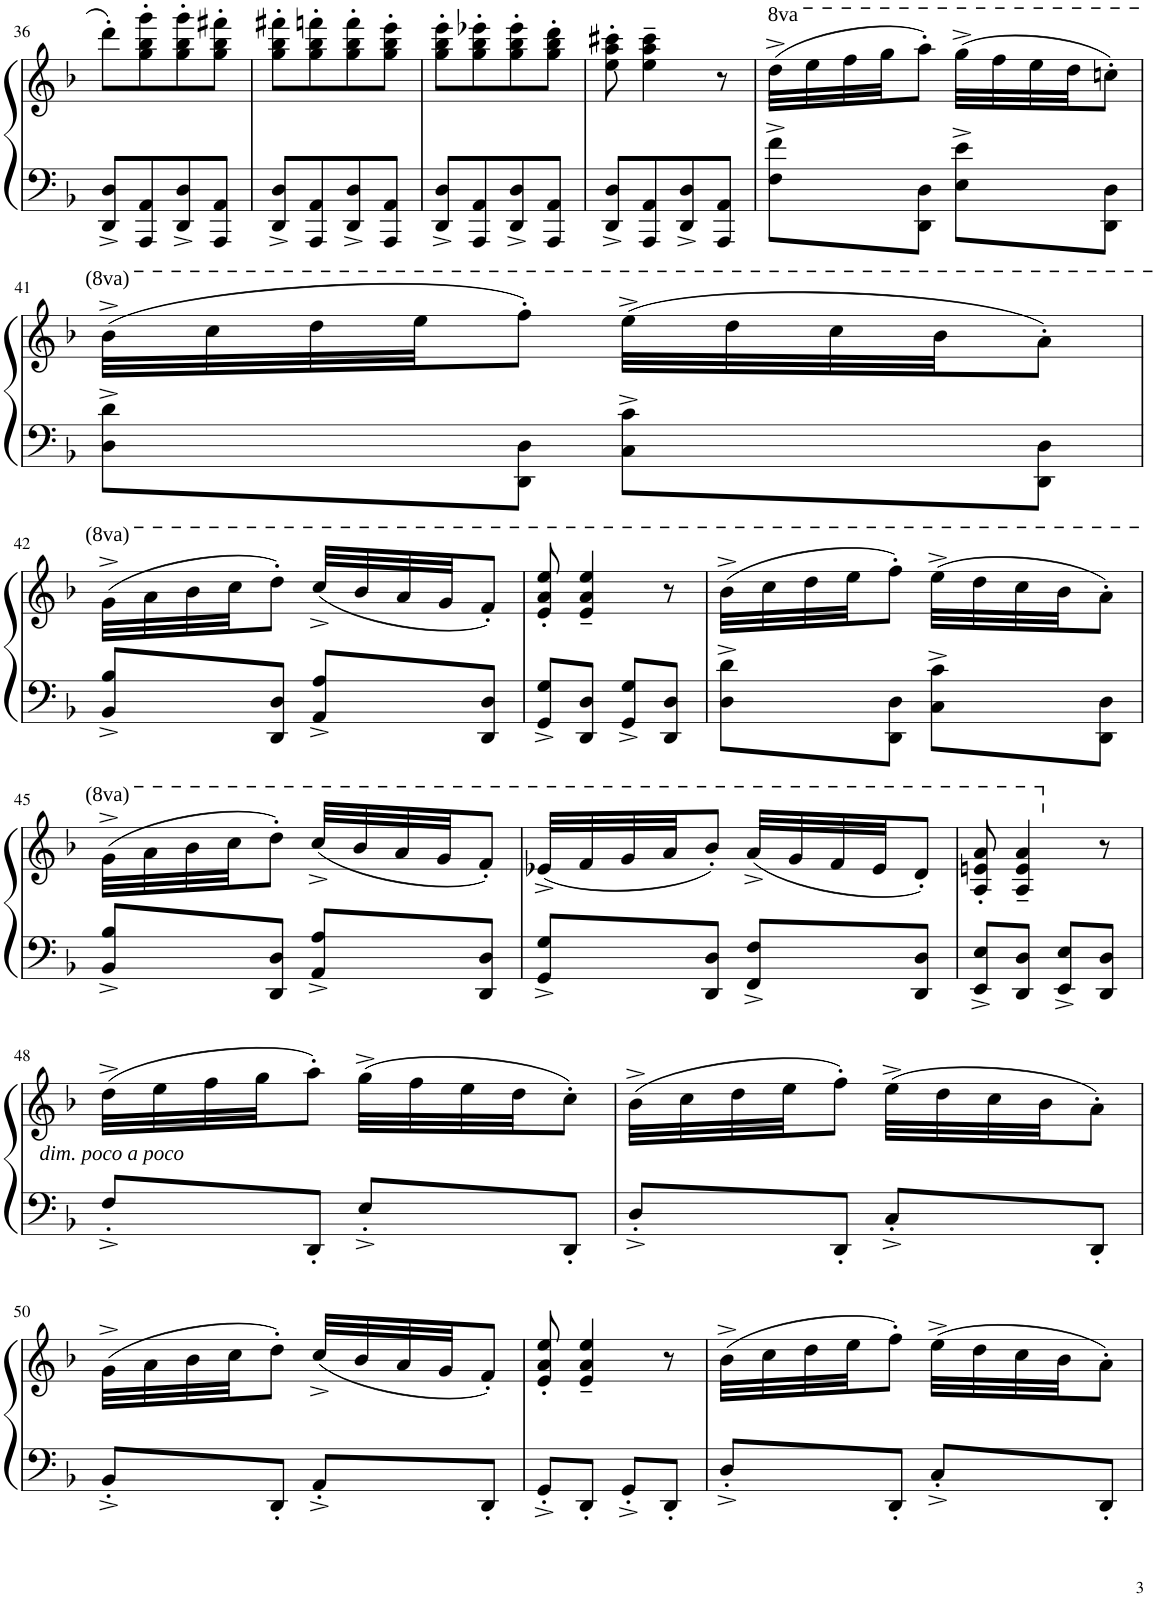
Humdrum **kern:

**kern	**kern	**dynam
*part1	*part1	*part1
*staff2	*staff1	*staff1/2
*I"Piano	*	*
*I'Pno	*	*
!!LO:PB:g=z
*clefF4	*clefG2	*
*k[b-]	*k[b-]	*
*M2/4	*M2/4	*
=36	=36	=36
8DD/^ 8D/^L	8ddd'\L	.
8AAA/ 8AA/	8gg\' 8bb-\' 8ggg\'	.
8DD/^ 8D/^	8gg\' 8bb-\' 8ggg\'	.
8AAA/ 8AA/J	8gg\' 8bb-\' 8fff#X\'J	.
=37	=37	=37
8DD/^ 8D/^L	8gg\' 8bb-\' 8fff#X\'L	.
8AAA/ 8AA/	8gg\' 8bb-\' 8fffn\'	.
8DD/^ 8D/^	8gg\' 8bb-\' 8fff\'	.
8AAA/ 8AA/J	8gg\' 8bb-\' 8eee\'J	.
=38	=38	=38
8DD/^ 8D/^L	8gg\' 8bb-\' 8eee\'L	.
8AAA/ 8AA/	8gg\' 8bb-\' 8eee-X\'	.
8DD/^ 8D/^	8gg\' 8bb-\' 8eee-\'	.
8AAA/ 8AA/J	8gg\' 8bb-\' 8ddd\'J	.
=39	=39	=39
8DD/^ 8D/^L	8ee\' 8aa\' 8ccc#X\'	.
8AAA/ 8AA/	4ee\~ 4aa\~ 4ccc#\~	.
8DD/^ 8D/^	.	.
8AAA/ 8AA/J	8r	.
=40	=40	=40
*	*8va	*
8F\^ 8f\^L	(32ddd^\LLL	.
.	32eee\	.
.	32fff\	.
.	32ggg\JJ	.
8DD\ 8D\J	8aaa'\J)	.
8E\^ 8e\^L	(32ggg^\LLL	.
.	32fff\	.
.	32eee\	.
.	32ddd\JJ	.
8DD\ 8D\J	8cccn'\J)	.
!!LO:LB:g=z
=41	=41	=41
8D\^ 8d\^L	(32bb-^\LLL	.
.	32ccc\	.
.	32ddd\	.
.	32eee\JJ	.
8DD\ 8D\J	8fff'\J)	.
8C\^ 8c\^L	(32eee^\LLL	.
.	32ddd\	.
.	32ccc\	.
.	32bb-\JJ	.
8DD\ 8D\J	8aa'\J)	.
!!LO:LB:g=z
=42	=42	=42
8BB-/^ 8B-/^L	(32gg^\LLL	.
.	32aa\	.
.	32bb-\	.
.	32ccc\JJ	.
8DD/ 8D/J	8ddd'\J)	.
8AA/^ 8A/^L	(32ccc^/LLL	.
.	32bb-/	.
.	32aa/	.
.	32gg/JJ	.
8DD/ 8D/J	8ff'/J)	.
=43	=43	=43
8GG/^ 8G/^L	8ee/' 8aa/' 8eee/'	.
8DD/ 8D/J	4ee/~ 4aa/~ 4eee/~	.
8GG/^ 8G/^L	.	.
8DD/ 8D/J	8r	.
=44	=44	=44
8D\^ 8d\^L	(32bb-^\LLL	.
.	32ccc\	.
.	32ddd\	.
.	32eee\JJ	.
8DD\ 8D\J	8fff'\J)	.
8C\^ 8c\^L	(32eee^\LLL	.
.	32ddd\	.
.	32ccc\	.
.	32bb-\JJ	.
8DD\ 8D\J	8aa'\J)	.
!!LO:LB:g=z
=45	=45	=45
8BB-/^ 8B-/^L	(32gg^\LLL	.
.	32aa\	.
.	32bb-\	.
.	32ccc\JJ	.
8DD/ 8D/J	8ddd'\J)	.
8AA/^ 8A/^L	(32ccc^/LLL	.
.	32bb-/	.
.	32aa/	.
.	32gg/JJ	.
8DD/ 8D/J	8ff'/J)	.
=46	=46	=46
8GG/^ 8G/^L	(32ee-X^/LLL	.
.	32ff/	.
.	32gg/	.
.	32aa/JJ	.
8DD/ 8D/J	8bb-'/J)	.
8FF/^ 8F/^L	(32aa^/LLL	.
.	32gg/	.
.	32ff/	.
.	32ee-/JJ	.
8DD/ 8D/J	8dd'/J)	.
=47	=47	=47
8EE/^ 8E/^L	8a/' 8een/' 8aa/'	.
8DD/ 8D/J	4a/~ 4ee/~ 4aa/~	.
8EE/^ 8E/^L	.	.
*	*X8va	*
8DD/ 8D/J	8r	.
!!LO:LB:g=z
=48	=48	=48
!	!	!LO:DY:b
8F'^/L	(32dd^\LLL	other-dynamics
.	32ee\	.
.	32ff\	.
.	32gg\JJ	.
8DD'/J	8aa'\J)	.
8E'^/L	(32gg^\LLL	.
.	32ff\	.
.	32ee\	.
.	32dd\JJ	.
8DD'/J	8cc'\J)	.
=49	=49	=49
8D'^/L	(32b-^\LLL	.
.	32cc\	.
.	32dd\	.
.	32ee\JJ	.
8DD'/J	8ff'\J)	.
8C'^/L	(32ee^\LLL	.
.	32dd\	.
.	32cc\	.
.	32b-\JJ	.
8DD'/J	8a'\J)	.
!!LO:LB:g=z
=50	=50	=50
8BB-'^/L	(32g^\LLL	.
.	32a\	.
.	32b-\	.
.	32cc\JJ	.
8DD'/J	8dd'\J)	.
8AA'^/L	(32cc^/LLL	.
.	32b-/	.
.	32a/	.
.	32g/JJ	.
8DD'/J	8f'/J)	.
=51	=51	=51
8GG'^/L	8e/' 8a/' 8ee/'	.
8DD'/J	4e/~ 4a/~ 4ee/~	.
8GG'^/L	.	.
8DD'/J	8r	.
=52	=52	=52
8D'^/L	(32b-^\LLL	.
.	32cc\	.
.	32dd\	.
.	32ee\JJ	.
8DD'/J	8ff'\J)	.
8C'^/L	(32ee^\LLL	.
.	32dd\	.
.	32cc\	.
.	32b-\JJ	.
8DD'/J	8a'\J)	.
=	=	=
*-	*-	*-
